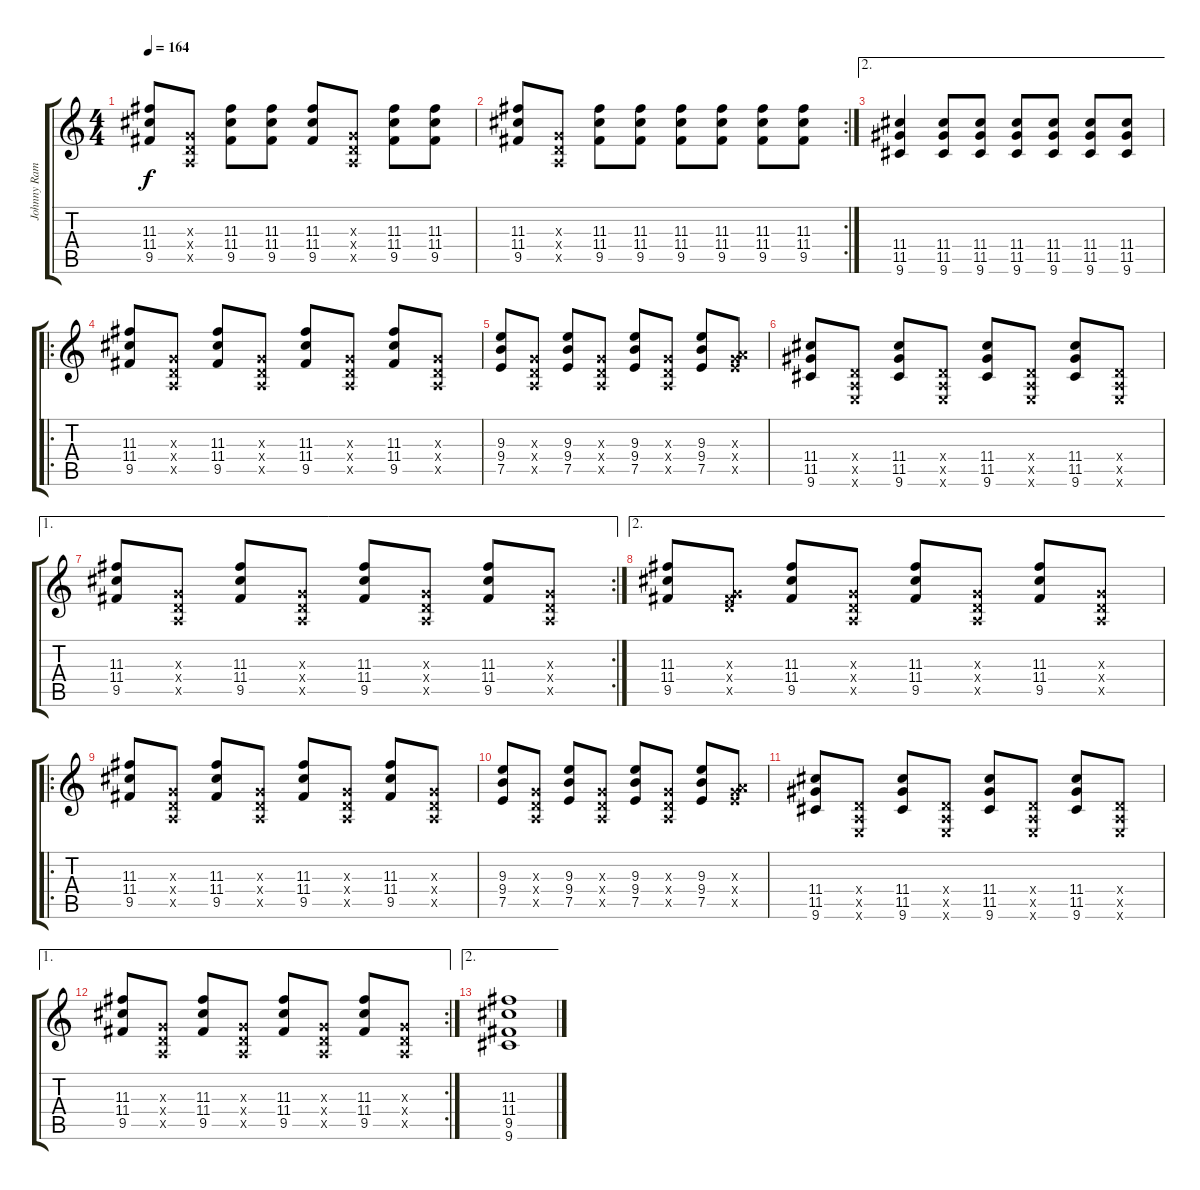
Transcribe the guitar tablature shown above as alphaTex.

\track ("Johnny Ramone (Distortion Guitar)" "Johnny Ram") {instrument distortionguitar}
\staff {score tabs}
\tuning (E4 B3 G3 D3 A2 E2) {hide}
\ts (4 4)
\tempo 164
\clef g2
\ks c
(11.3 11.4 9.5).8{dy f} (0.3{x} 0.4{x} 0.5{x}).8 (11.3 11.4 9.5).8 (11.3 11.4 9.5).8 (11.3 11.4 9.5).8 (0.3{x} 0.4{x} 0.5{x}).8 (11.3 11.4 9.5).8 (11.3 11.4 9.5).8 |
\rc 2
(11.3 11.4 9.5).8 (0.3{x} 0.4{x} 0.5{x}).8 (11.3 11.4 9.5).8 (11.3 11.4 9.5).8 (11.3 11.4 9.5).8 (11.3 11.4 9.5).8 (11.3 11.4 9.5).8 (11.3 11.4 9.5).8 |
\ae 2
(11.4 11.5 9.6).4 (11.4 11.5 9.6).8 (11.4 11.5 9.6).8 (11.4 11.5 9.6).8 (11.4 11.5 9.6).8 (11.4 11.5 9.6).8 (11.4 11.5 9.6).8 |
\ro
(11.3 11.4 9.5).8 (0.3{x} 0.4{x} 0.5{x}).8 (11.3 11.4 9.5).8 (0.3{x} 0.4{x} 0.5{x}).8 (11.3 11.4 9.5).8 (0.3{x} 0.4{x} 0.5{x}).8 (11.3 11.4 9.5).8 (0.3{x} 0.4{x} 0.5{x}).8 |
(9.3 9.4 7.5).8 (0.3{x} 0.4{x} 0.5{x}).8 (9.3 9.4 7.5).8 (0.3{x} 0.4{x} 0.5{x}).8 (9.3 9.4 7.5).8 (0.3{x} 0.4{x} 0.5{x}).8 (9.3 9.4 7.5).8 (0.3{x} 7.4{x} 7.5{x}).8 |
(11.4 11.5 9.6).8 (0.4{x} 0.5{x} 0.6{x}).8 (11.4 11.5 9.6).8 (0.4{x} 0.5{x} 0.6{x}).8 (11.4 11.5 9.6).8 (0.4{x} 0.5{x} 0.6{x}).8 (11.4 11.5 9.6).8 (0.4{x} 0.5{x} 0.6{x}).8 |
\ae 1
\rc 2
(11.3 11.4 9.5).8 (0.3{x} 0.4{x} 0.5{x}).8 (11.3 11.4 9.5).8 (0.3{x} 0.4{x} 0.5{x}).8 (11.3 11.4 9.5).8 (0.3{x} 0.4{x} 0.5{x}).8 (11.3 11.4 9.5).8 (0.3{x} 0.4{x} 0.5{x}).8 |
\ae 2
(11.3 11.4 9.5).8 (0.3{x} 0.4{x} 9.5{x}).8 (11.3 11.4 9.5).8 (0.3{x} 0.4{x} 0.5{x}).8 (11.3 11.4 9.5).8 (0.3{x} 0.4{x} 0.5{x}).8 (11.3 11.4 9.5).8 (0.3{x} 0.4{x} 0.5{x}).8 |
\ro
(11.3 11.4 9.5).8 (0.3{x} 0.4{x} 0.5{x}).8 (11.3 11.4 9.5).8 (0.3{x} 0.4{x} 0.5{x}).8 (11.3 11.4 9.5).8 (0.3{x} 0.4{x} 0.5{x}).8 (11.3 11.4 9.5).8 (0.3{x} 0.4{x} 0.5{x}).8 |
(9.3 9.4 7.5).8 (0.3{x} 0.4{x} 0.5{x}).8 (9.3 9.4 7.5).8 (0.3{x} 0.4{x} 0.5{x}).8 (9.3 9.4 7.5).8 (0.3{x} 0.4{x} 0.5{x}).8 (9.3 9.4 7.5).8 (0.3{x} 7.4{x} 7.5{x}).8 |
(11.4 11.5 9.6).8 (0.4{x} 0.5{x} 0.6{x}).8 (11.4 11.5 9.6).8 (0.4{x} 0.5{x} 0.6{x}).8 (11.4 11.5 9.6).8 (0.4{x} 0.5{x} 0.6{x}).8 (11.4 11.5 9.6).8 (0.4{x} 0.5{x} 0.6{x}).8 |
\ae 1
\rc 2
(11.3 11.4 9.5).8 (0.3{x} 0.4{x} 0.5{x}).8 (11.3 11.4 9.5).8 (0.3{x} 0.4{x} 0.5{x}).8 (11.3 11.4 9.5).8 (0.3{x} 0.4{x} 0.5{x}).8 (11.3 11.4 9.5).8 (0.3{x} 0.4{x} 0.5{x}).8 |
\ae 2
(11.3 11.4 9.5 9.6).1
